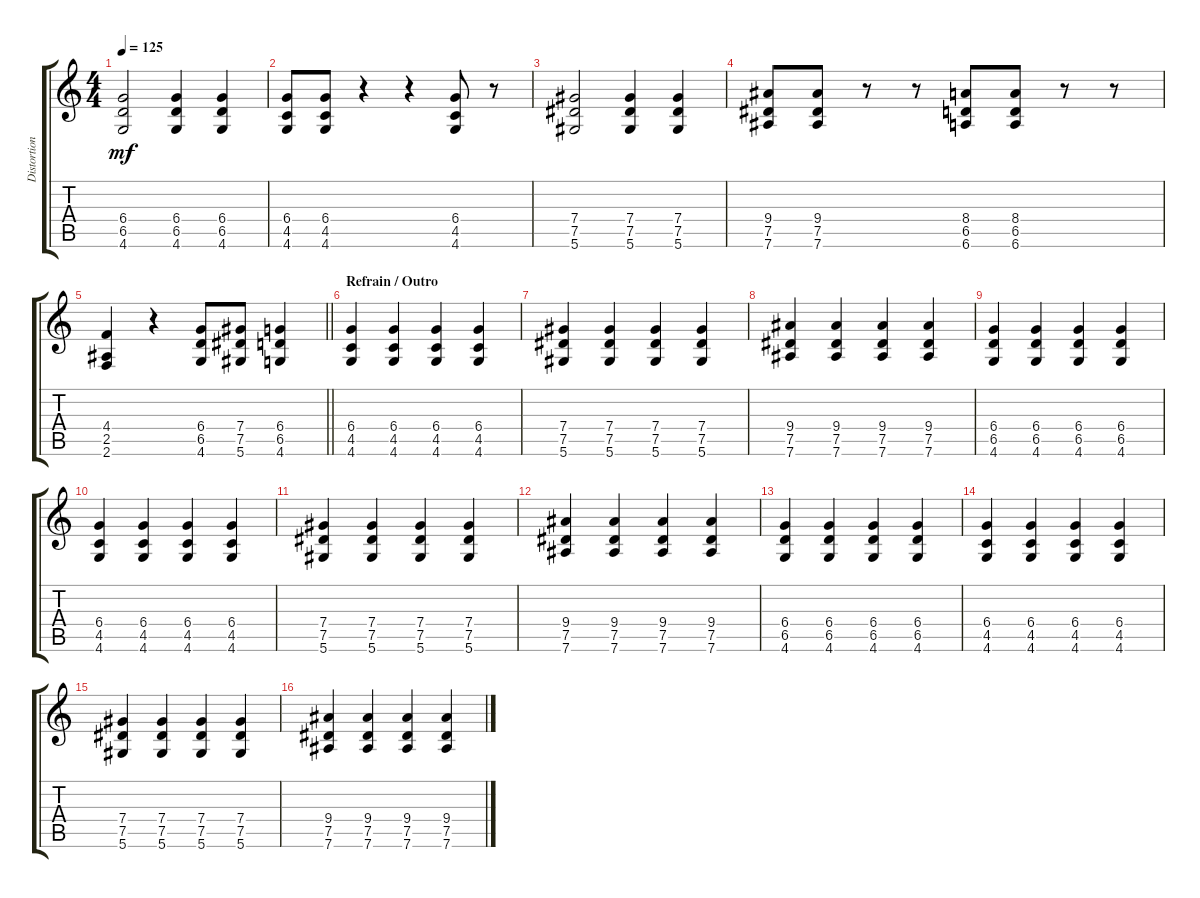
\track ("Distortion" "Distortion") {instrument distortionguitar}
\staff {score tabs}
\tuning (Eb4 Bb3 Gb3 Db3 Ab2 Eb2) {hide}
\ts (4 4)
\tempo 125
\clef g2
\ks c
(6.4 6.5 4.6).2{dy mf} (6.4 6.5 4.6).4 (6.4 6.5 4.6).4 |
(6.4 4.5 4.6).8 (6.4 4.5 4.6).8 r.4 r.4 (6.4 4.5 4.6).8 r.8 |
(7.4 7.5 5.6).2 (7.4 7.5 5.6).4 (7.4 7.5 5.6).4 |
(9.4 7.5 7.6).8 (9.4 7.5 7.6).8 r.8 r.8 (8.4 6.5 6.6).8 (8.4 6.5 6.6).8 r.8 r.8 |
\barLineRight lightlight
(4.4 2.5 2.6).4 r.4 (6.4 6.5 4.6).8 (7.4 7.5 5.6).8 (6.4 6.5 4.6).4 |
\section ("" "Refrain / Outro")
(6.4 4.5 4.6).4 (6.4 4.5 4.6).4 (6.4 4.5 4.6).4 (6.4 4.5 4.6).4 |
(7.4 7.5 5.6).4 (7.4 7.5 5.6).4 (7.4 7.5 5.6).4 (7.4 7.5 5.6).4 |
(9.4 7.5 7.6).4 (9.4 7.5 7.6).4 (9.4 7.5 7.6).4 (9.4 7.5 7.6).4 |
(6.4 6.5 4.6).4 (6.4 6.5 4.6).4 (6.4 6.5 4.6).4 (6.4 6.5 4.6).4 |
(6.4 4.5 4.6).4 (6.4 4.5 4.6).4 (6.4 4.5 4.6).4 (6.4 4.5 4.6).4 |
(7.4 7.5 5.6).4 (7.4 7.5 5.6).4 (7.4 7.5 5.6).4 (7.4 7.5 5.6).4 |
(9.4 7.5 7.6).4 (9.4 7.5 7.6).4 (9.4 7.5 7.6).4 (9.4 7.5 7.6).4 |
(6.4 6.5 4.6).4 (6.4 6.5 4.6).4 (6.4 6.5 4.6).4 (6.4 6.5 4.6).4 |
(6.4 4.5 4.6).4 (6.4 4.5 4.6).4 (6.4 4.5 4.6).4 (6.4 4.5 4.6).4 |
(7.4 7.5 5.6).4 (7.4 7.5 5.6).4 (7.4 7.5 5.6).4 (7.4 7.5 5.6).4 |
(9.4 7.5 7.6).4 (9.4 7.5 7.6).4 (9.4 7.5 7.6).4 (9.4 7.5 7.6).4
